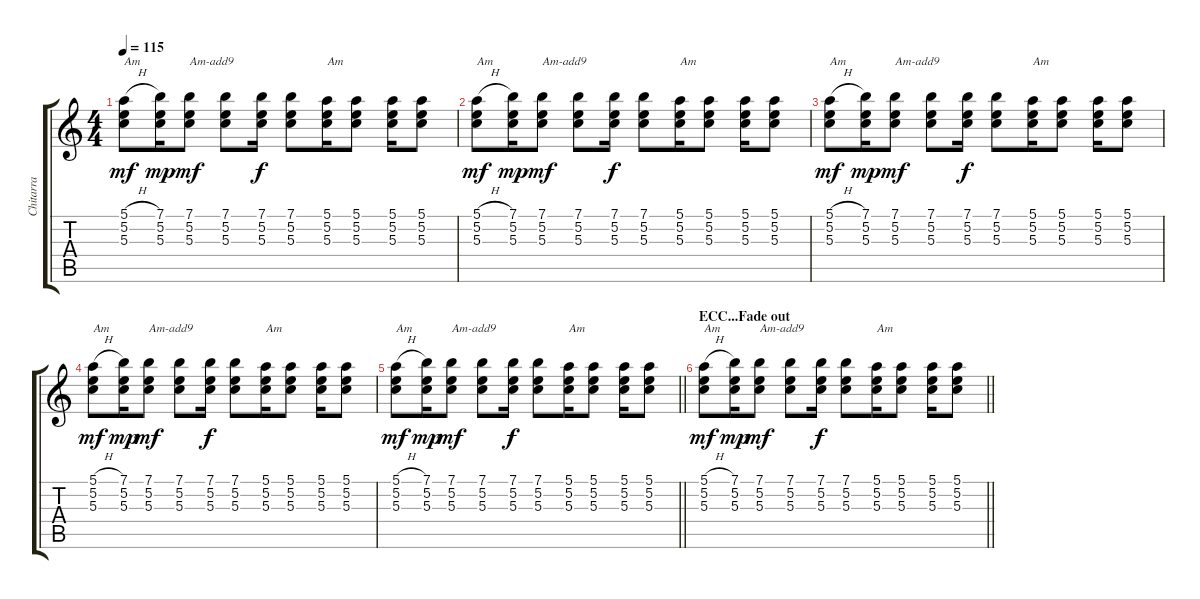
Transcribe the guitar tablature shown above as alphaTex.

\track ("Chitarra" "Chitarra") {instrument electricguitarjazz}
\staff {score tabs}
\tuning (E4 B3 G3 D3 A2 E2) {hide}
\ts (4 4)
\tempo 115
\clef g2
\ks c
(5.1{h} 5.2 5.3).8{txt "Am" dy mf} (7.1 5.2 5.3).16{dy mp} (7.1 5.2 5.3).8{txt "Am-add9" dy mf} (7.1 5.2 5.3).8 (7.1 5.2 5.3).16{dy f} (7.1 5.2 5.3).8 (5.1 5.2 5.3).16{txt "Am"} (5.1 5.2 5.3).8 (5.1 5.2 5.3).16 (5.1 5.2 5.3).8 |
(5.1{h} 5.2 5.3).8{txt "Am" dy mf} (7.1 5.2 5.3).16{dy mp} (7.1 5.2 5.3).8{txt "Am-add9" dy mf} (7.1 5.2 5.3).8 (7.1 5.2 5.3).16{dy f} (7.1 5.2 5.3).8 (5.1 5.2 5.3).16{txt "Am"} (5.1 5.2 5.3).8 (5.1 5.2 5.3).16 (5.1 5.2 5.3).8 |
(5.1{h} 5.2 5.3).8{txt "Am" dy mf volume 5} (7.1 5.2 5.3).16{dy mp} (7.1 5.2 5.3).8{txt "Am-add9" dy mf} (7.1 5.2 5.3).8 (7.1 5.2 5.3).16{dy f} (7.1 5.2 5.3).8 (5.1 5.2 5.3).16{txt "Am"} (5.1 5.2 5.3).8 (5.1 5.2 5.3).16 (5.1 5.2 5.3).8 |
(5.1{h} 5.2 5.3).8{txt "Am" dy mf} (7.1 5.2 5.3).16{dy mp} (7.1 5.2 5.3).8{txt "Am-add9" dy mf} (7.1 5.2 5.3).8 (7.1 5.2 5.3).16{dy f} (7.1 5.2 5.3).8 (5.1 5.2 5.3).16{txt "Am"} (5.1 5.2 5.3).8 (5.1 5.2 5.3).16 (5.1 5.2 5.3).8 |
\barLineRight lightlight
(5.1{h} 5.2 5.3).8{txt "Am" dy mf} (7.1 5.2 5.3).16{dy mp} (7.1 5.2 5.3).8{txt "Am-add9" dy mf} (7.1 5.2 5.3).8 (7.1 5.2 5.3).16{dy f} (7.1 5.2 5.3).8 (5.1 5.2 5.3).16{txt "Am"} (5.1 5.2 5.3).8 (5.1 5.2 5.3).16 (5.1 5.2 5.3).8 |
\section ("" "ECC...Fade out")
\barLineRight lightlight
(5.1{h} 5.2 5.3).8{txt "Am" dy mf} (7.1 5.2 5.3).16{dy mp} (7.1 5.2 5.3).8{txt "Am-add9" dy mf} (7.1 5.2 5.3).8 (7.1 5.2 5.3).16{dy f} (7.1 5.2 5.3).8 (5.1 5.2 5.3).16{txt "Am"} (5.1 5.2 5.3).8 (5.1 5.2 5.3).16 (5.1 5.2 5.3).8
